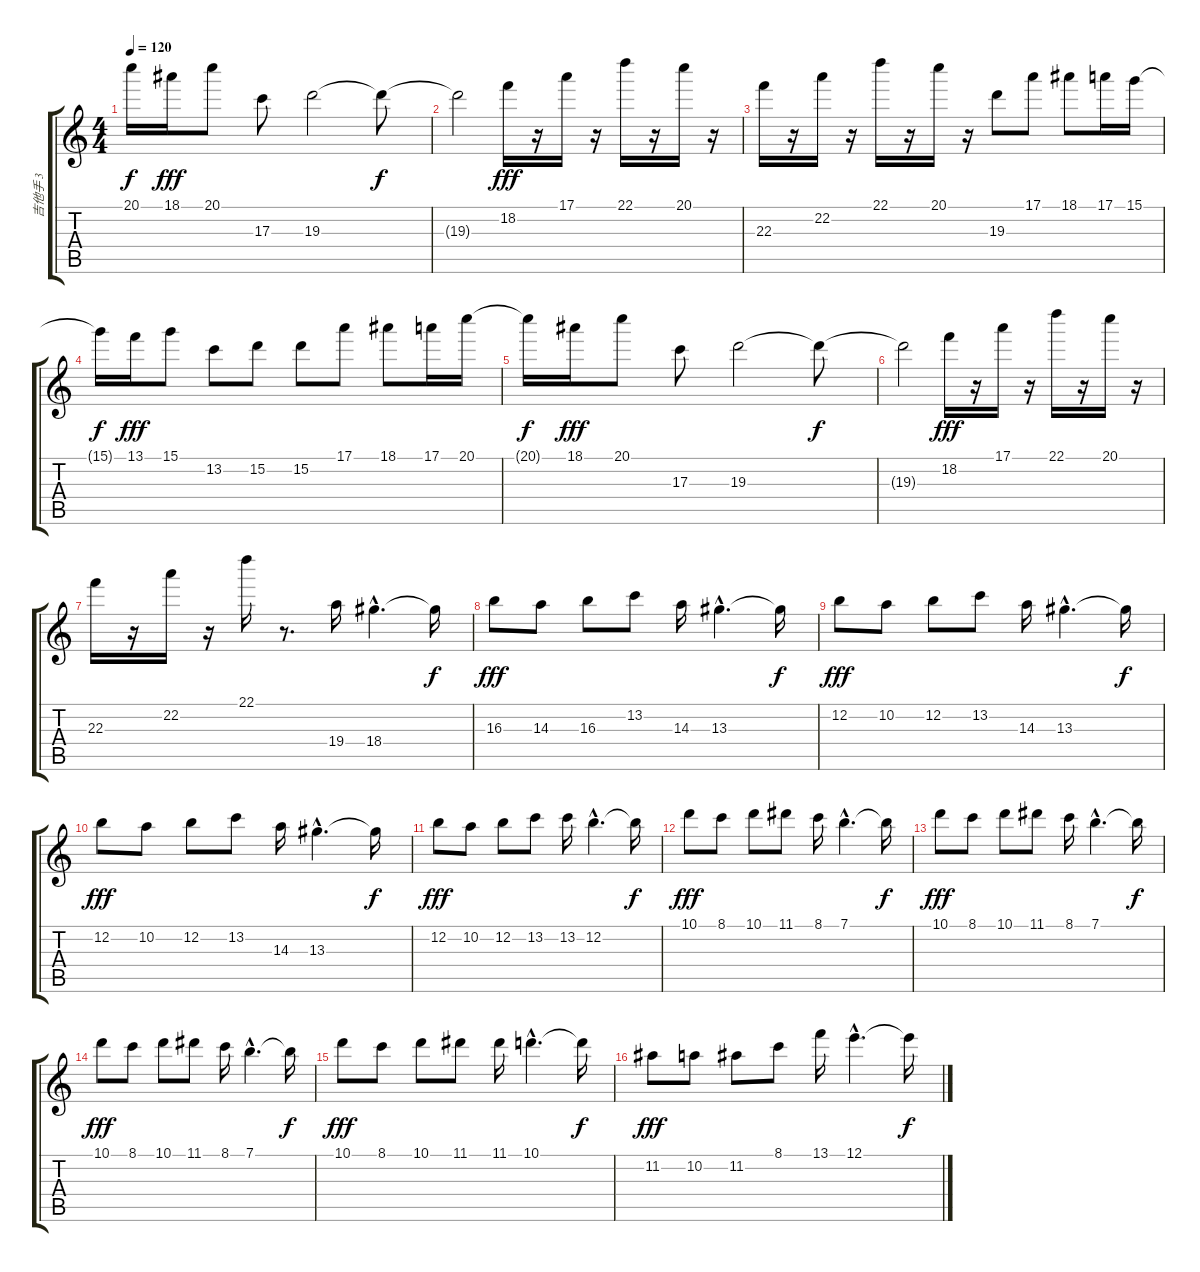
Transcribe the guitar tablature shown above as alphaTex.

\track ("吉他手 3" "吉他手 3") {instrument overdrivenguitar}
\staff {score tabs}
\tuning (E4 B3 G3 D3 A2 E2) {hide}
\ts (4 4)
\tempo 120
\clef g2
\ks c
20.1{t}.16{dy f} 18.1.16{dy fff} 20.1.8 17.3.8 19.3.2 19.3{t}.8{dy f} |
19.3{t}.2 18.2.16{dy fff} r.16 17.1.16 r.16 22.1.16 r.16 20.1.16 r.16 |
22.3.16 r.16 22.2.16 r.16 22.1.16 r.16 20.1.16 r.16 19.3.8 17.1.8 18.1.8 17.1.16 15.1.16 |
15.1{t}.16{dy f} 13.1.16{dy fff} 15.1.8 13.2.8 15.2.8 15.2.8 17.1.8 18.1.8 17.1.16 20.1.16 |
20.1{t}.16{dy f} 18.1.16{dy fff} 20.1.8 17.3.8 19.3.2 19.3{t}.8{dy f} |
19.3{t}.2 18.2.16{dy fff} r.16 17.1.16 r.16 22.1.16 r.16 20.1.16 r.16 |
22.3.16 r.16 22.2.16 r.16 22.1.16 r.8{d} 19.4.16 18.4{hac}.4{d} 18.4{t}.16{dy f} |
16.3.8{dy fff} 14.3.8 16.3.8 13.2.8 14.3.16 13.3{hac}.4{d} 13.3{t}.16{dy f} |
12.2.8{dy fff} 10.2.8 12.2.8 13.2.8 14.3.16 13.3{hac}.4{d} 13.3{t}.16{dy f} |
12.2.8{dy fff} 10.2.8 12.2.8 13.2.8 14.3.16 13.3{hac}.4{d} 13.3{t}.16{dy f} |
12.2.8{dy fff} 10.2.8 12.2.8 13.2.8 13.2.16 12.2{hac}.4{d} 12.2{t}.16{dy f} |
10.1.8{dy fff} 8.1.8 10.1.8 11.1.8 8.1.16 7.1{hac}.4{d} 7.1{t}.16{dy f} |
10.1.8{dy fff} 8.1.8 10.1.8 11.1.8 8.1.16 7.1{hac}.4{d} 7.1{t}.16{dy f} |
10.1.8{dy fff} 8.1.8 10.1.8 11.1.8 8.1.16 7.1{hac}.4{d} 7.1{t}.16{dy f} |
10.1.8{dy fff} 8.1.8 10.1.8 11.1.8 11.1.16 10.1{hac}.4{d} 10.1{t}.16{dy f} |
11.2.8{dy fff} 10.2.8 11.2.8 8.1.8 13.1.16 12.1{hac}.4{d} 12.1{t}.16{dy f}
